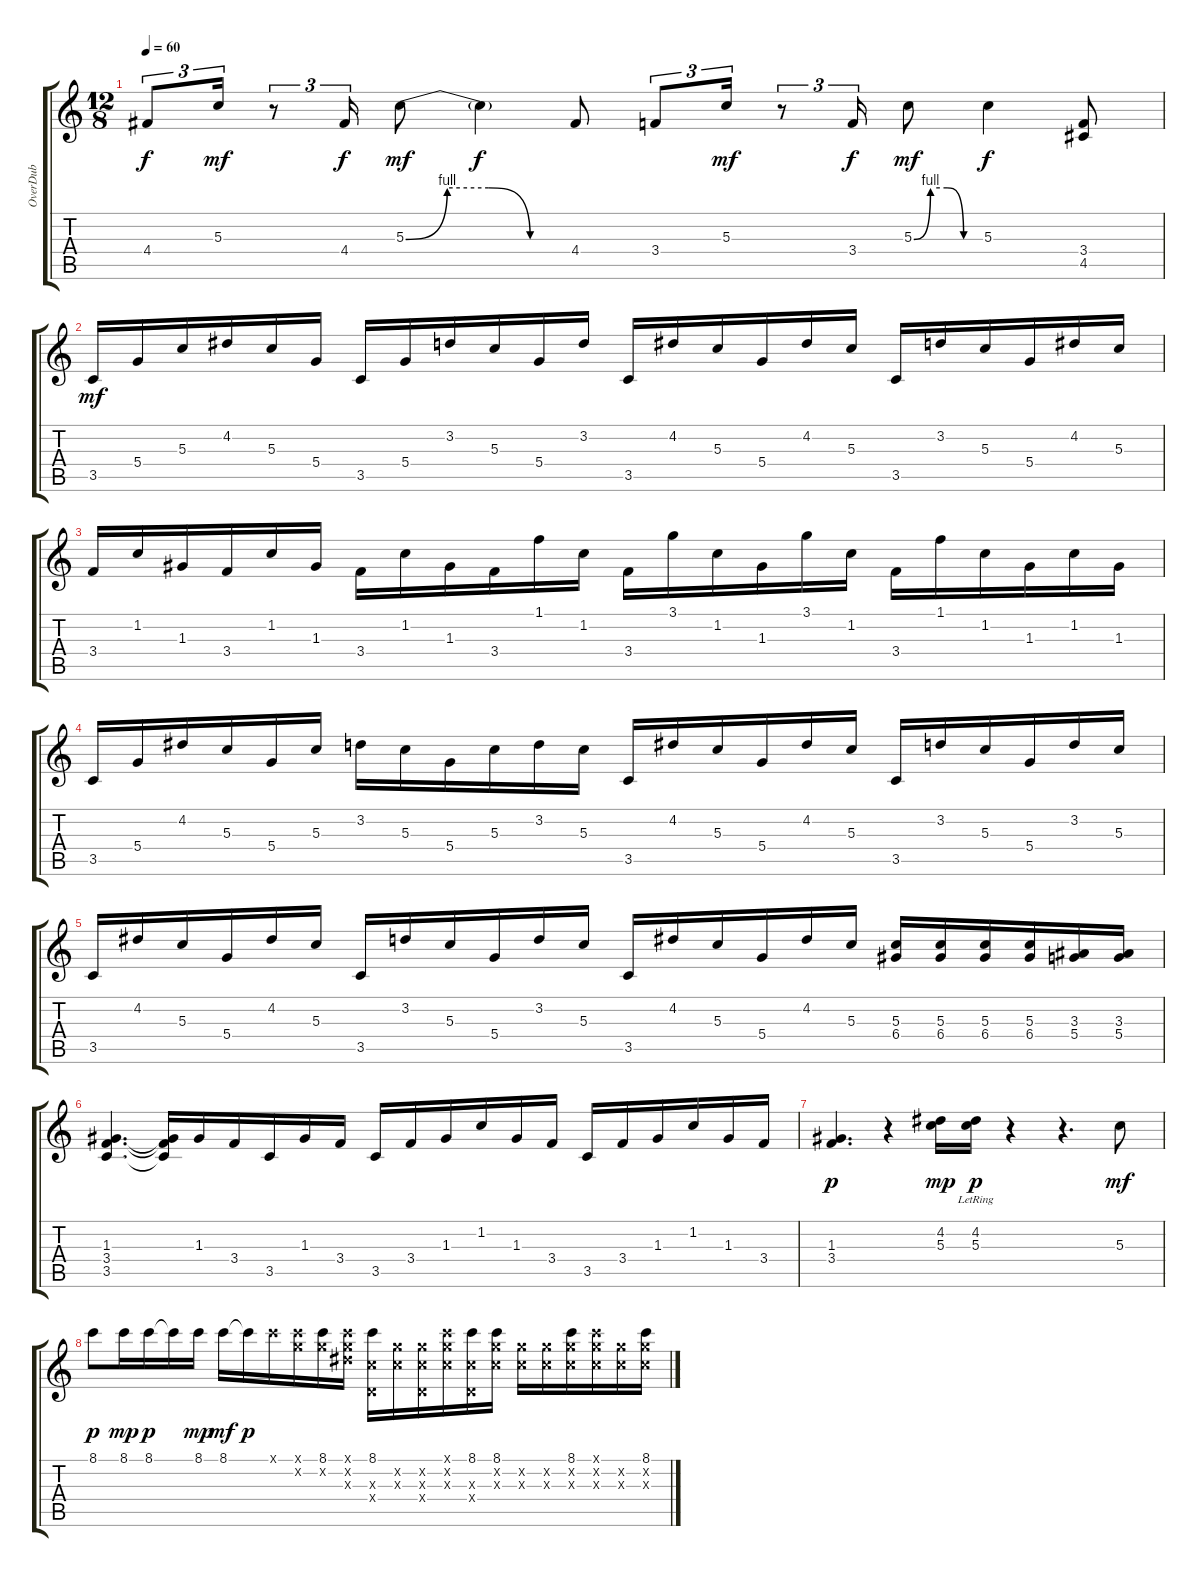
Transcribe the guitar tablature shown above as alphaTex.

\track ("OverDub" "OverDub") {instrument overdrivenguitar}
\staff {score tabs}
\tuning (E4 B3 G3 D3 A2 E2) {hide}
\ts (12 8)
\tempo 60
\clef g2
\ks c
4.4.8{tu (3 2) dy f} 5.3.16{tu (3 2) dy mf} r.8{tu (3 2)} 4.4.16{tu (3 2) dy f} 5.3{be (custom 0 0 15 4 30 4 45 0 60 0)}.8{dy mf} 5.3{t}.4{dy f} 4.4.8 3.4.8{tu (3 2)} 5.3.16{tu (3 2) dy mf} r.8{tu (3 2)} 3.4.16{tu (3 2) dy f} 5.3{be (custom 0 0 15 4 30 4 45 0 60 0)}.8{dy mf} 5.3.4{dy f} (3.4 4.5).8 |
3.5.16{dy mf volume 10 instrument electricguitarclean} 5.4.16 5.3.16 4.2.16 5.3.16 5.4.16 3.5.16 5.4.16 3.2.16 5.3.16 5.4.16 3.2.16 3.5.16 4.2.16 5.3.16 5.4.16 4.2.16 5.3.16 3.5.16 3.2.16 5.3.16 5.4.16 4.2.16 5.3.16 |
3.4.16 1.2.16 1.3.16 3.4.16 1.2.16 1.3.16 3.4.16 1.2.16 1.3.16 3.4.16 1.1.16 1.2.16 3.4.16 3.1.16 1.2.16 1.3.16 3.1.16 1.2.16 3.4.16 1.1.16 1.2.16 1.3.16 1.2.16 1.3.16 |
3.5.16 5.4.16 4.2.16 5.3.16 5.4.16 5.3.16 3.2.16 5.3.16 5.4.16 5.3.16 3.2.16 5.3.16 3.5.16 4.2.16 5.3.16 5.4.16 4.2.16 5.3.16 3.5.16 3.2.16 5.3.16 5.4.16 3.2.16 5.3.16 |
3.5.16 4.2.16 5.3.16 5.4.16 4.2.16 5.3.16 3.5.16 3.2.16 5.3.16 5.4.16 3.2.16 5.3.16 3.5.16 4.2.16 5.3.16 5.4.16 4.2.16 5.3.16 (5.3 6.4).16 (5.3 6.4).16 (5.3 6.4).16 (5.3 6.4).16 (3.3 5.4).16 (3.3 5.4).16 |
(1.3 3.4 3.5).4{d} (1.3{t} 3.4{t} 3.5{t}).16 1.3.16 3.4.16 3.5.16 1.3.16 3.4.16 3.5.16 3.4.16 1.3.16 1.2.16 1.3.16 3.4.16 3.5.16 3.4.16 1.3.16 1.2.16 1.3.16 3.4.16 |
(1.3 3.4).4{d dy p} r.4 (4.2 5.3).16{dy mp} (4.2 5.3{lr}).16{dy p} r.4 r.4{d} 5.3.8{dy mf} |
8.1.8{dy p} 8.1.16{dy mp} 8.1.16{dy p} 8.1{t}.16 8.1.16{dy mp} 8.1.16{dy mf} 8.1{t}.16{dy p} 8.1{x}.16{volume 12 instrument distortionguitar} (8.1{x} 8.2{x}).16 (8.1 8.2{x}).16 (8.1{x} 8.2{x} 8.3{x}).16 (8.1 5.3{x} 0.4{x}).16 (8.2{x} 5.3{x}).16 (8.2{x} 5.3{x} 0.4{x}).16 (8.1{x} 8.2{x} 5.3{x}).16 (8.1 5.3{x} 0.4{x}).16 (8.1 8.2{x} 5.3{x}).16 (8.2{x} 5.3{x}).16 (8.2{x} 5.3{x}).16 (8.1 8.2{x} 5.3{x}).16 (8.1{x} 8.2{x} 5.3{x}).16 (8.2{x} 5.3{x}).16 (8.1 8.2{x} 5.3{x}).16
